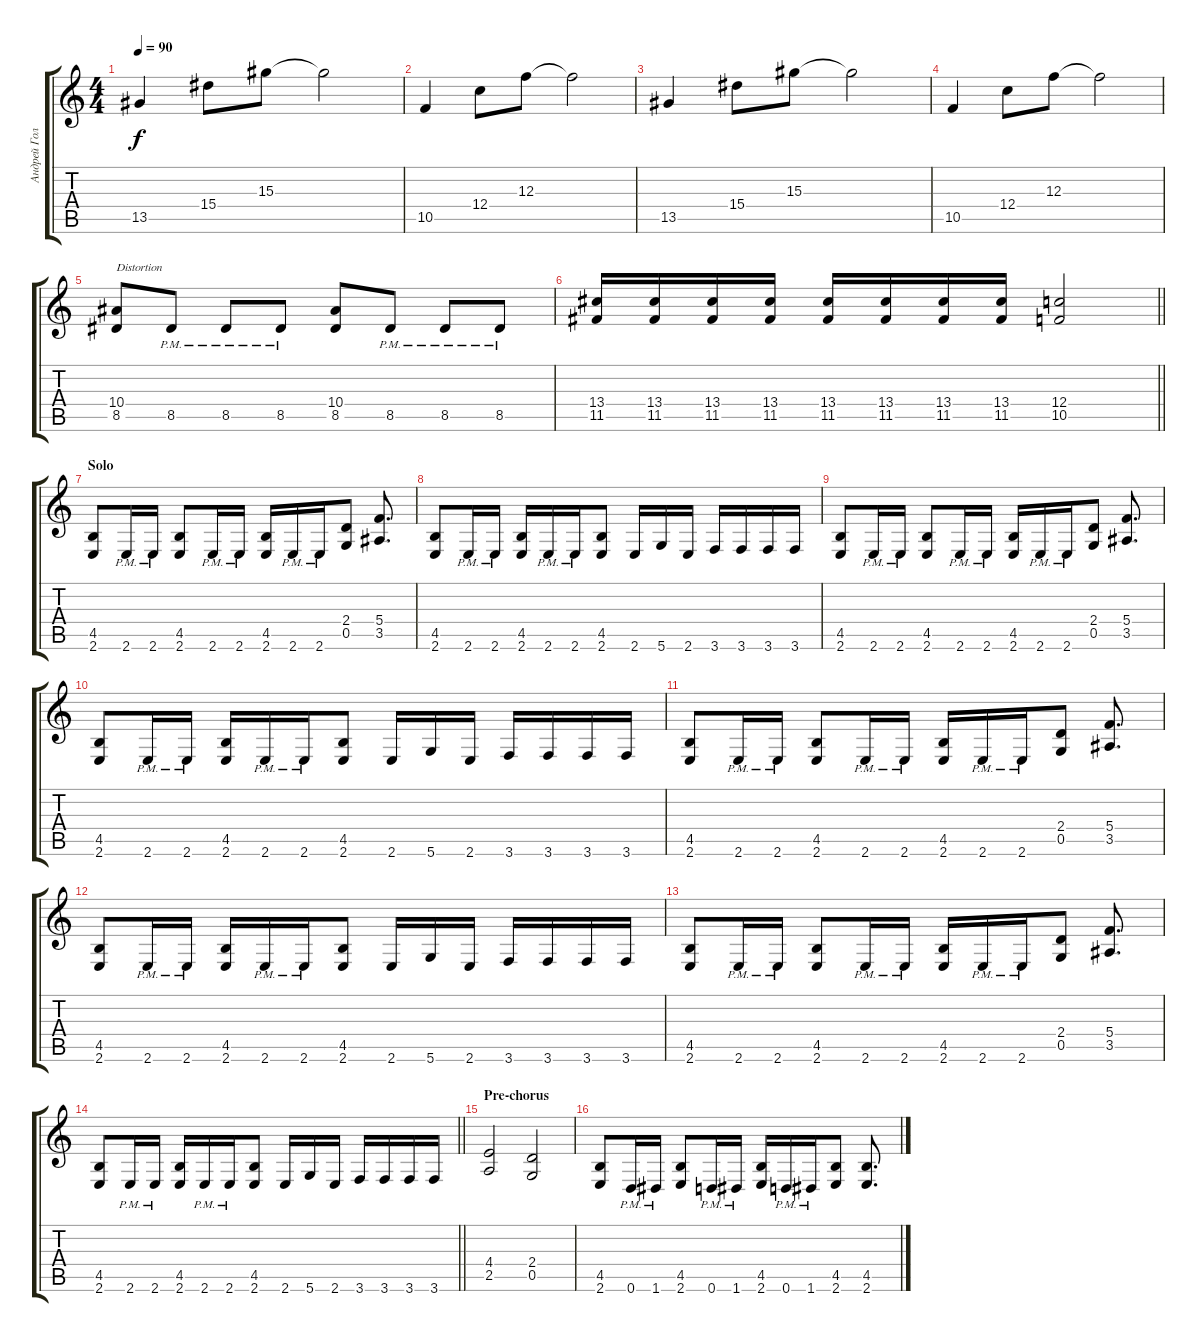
\track ("Андрей Голованов" "Андрей Гол") {instrument distortionguitar}
\staff {score tabs}
\tuning (D4 A3 F3 C3 G2 D2) {hide}
\ts (4 4)
\tempo 90
\clef g2
\ks c
13.5.4{dy f} 15.4.8 15.3.8 15.3{t}.2 |
10.5.4 12.4.8 12.3.8 12.3{t}.2 |
13.5.4 15.4.8 15.3.8 15.3{t}.2 |
10.5.4 12.4.8 12.3.8 12.3{t}.2 |
(10.4 8.5).8{txt "Distortion" instrument distortionguitar} 8.5{pm}.8 8.5{pm}.8 8.5{pm}.8 (10.4 8.5).8 8.5{pm}.8 8.5{pm}.8 8.5{pm}.8 |
\barLineRight lightlight
(13.4 11.5).16 (13.4 11.5).16 (13.4 11.5).16 (13.4 11.5).16 (13.4 11.5).16 (13.4 11.5).16 (13.4 11.5).16 (13.4 11.5).16 (12.4 10.5).2 |
\section ("" "Solo")
(4.5 2.6).8 2.6{pm}.16 2.6{pm}.16 (4.5 2.6).8 2.6{pm}.16 2.6{pm}.16 (4.5 2.6).16 2.6{pm}.16 2.6{pm}.16 (2.4 0.5).8 (5.4 3.5).8{d} |
(4.5 2.6).8 2.6{pm}.16 2.6{pm}.16 (4.5 2.6).16 2.6{pm}.16 2.6{pm}.16 (4.5 2.6).8 2.6.16 5.6.16 2.6.16 3.6.16 3.6.16 3.6.16 3.6.16 |
(4.5 2.6).8 2.6{pm}.16 2.6{pm}.16 (4.5 2.6).8 2.6{pm}.16 2.6{pm}.16 (4.5 2.6).16 2.6{pm}.16 2.6{pm}.16 (2.4 0.5).8 (5.4 3.5).8{d} |
(4.5 2.6).8 2.6{pm}.16 2.6{pm}.16 (4.5 2.6).16 2.6{pm}.16 2.6{pm}.16 (4.5 2.6).8 2.6.16 5.6.16 2.6.16 3.6.16 3.6.16 3.6.16 3.6.16 |
(4.5 2.6).8 2.6{pm}.16 2.6{pm}.16 (4.5 2.6).8 2.6{pm}.16 2.6{pm}.16 (4.5 2.6).16 2.6{pm}.16 2.6{pm}.16 (2.4 0.5).8 (5.4 3.5).8{d} |
(4.5 2.6).8 2.6{pm}.16 2.6{pm}.16 (4.5 2.6).16 2.6{pm}.16 2.6{pm}.16 (4.5 2.6).8 2.6.16 5.6.16 2.6.16 3.6.16 3.6.16 3.6.16 3.6.16 |
(4.5 2.6).8 2.6{pm}.16 2.6{pm}.16 (4.5 2.6).8 2.6{pm}.16 2.6{pm}.16 (4.5 2.6).16 2.6{pm}.16 2.6{pm}.16 (2.4 0.5).8 (5.4 3.5).8{d} |
\barLineRight lightlight
(4.5 2.6).8 2.6{pm}.16 2.6{pm}.16 (4.5 2.6).16 2.6{pm}.16 2.6{pm}.16 (4.5 2.6).8 2.6.16 5.6.16 2.6.16 3.6.16 3.6.16 3.6.16 3.6.16 |
\section ("" "Pre-chorus")
(4.4 2.5).2 (2.4 0.5).2 |
(4.5 2.6).8 0.6{pm}.16 1.6{pm}.16 (4.5 2.6).8 0.6{pm}.16 1.6{pm}.16 (4.5 2.6).16 0.6{pm}.16 1.6{pm}.16 (4.5 2.6).8 (4.5 2.6).8{d}
